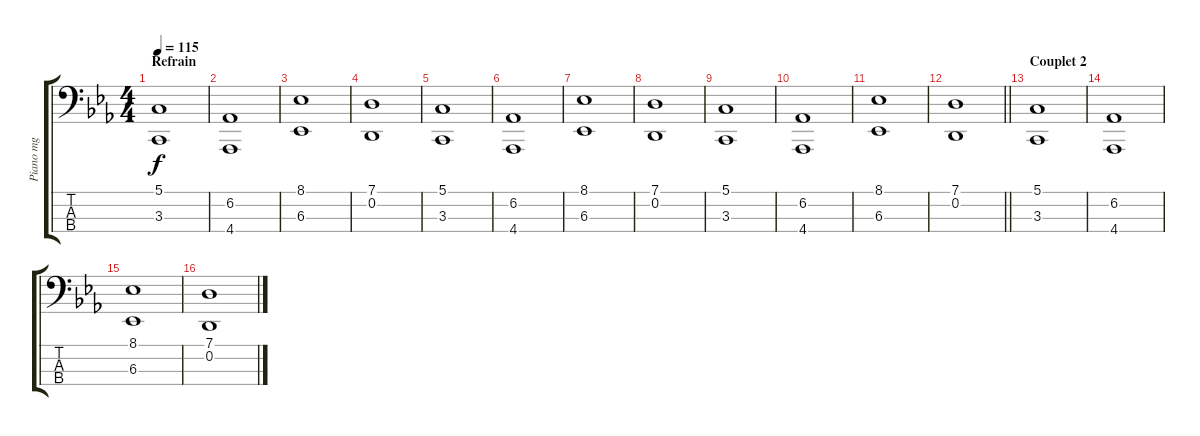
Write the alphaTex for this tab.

\track ("Piano mg" "Piano mg") {instrument acousticgrandpiano}
\staff {score tabs}
\tuning (G2 D2 A1 E1) {hide}
\ts (4 4)
\section ("" "Refrain")
\tempo 115
\clef f4
\ks eb
(5.1 3.3).1{dy f} |
(6.2 4.4).1 |
(8.1 6.3).1 |
(7.1 0.2).1 |
(5.1 3.3).1 |
(6.2 4.4).1 |
(8.1 6.3).1 |
(7.1 0.2).1 |
(5.1 3.3).1 |
(6.2 4.4).1 |
(8.1 6.3).1 |
\barLineRight lightlight
(7.1 0.2).1 |
\section ("" "Couplet 2")
(5.1 3.3).1 |
(6.2 4.4).1 |
(8.1 6.3).1 |
(7.1 0.2).1
